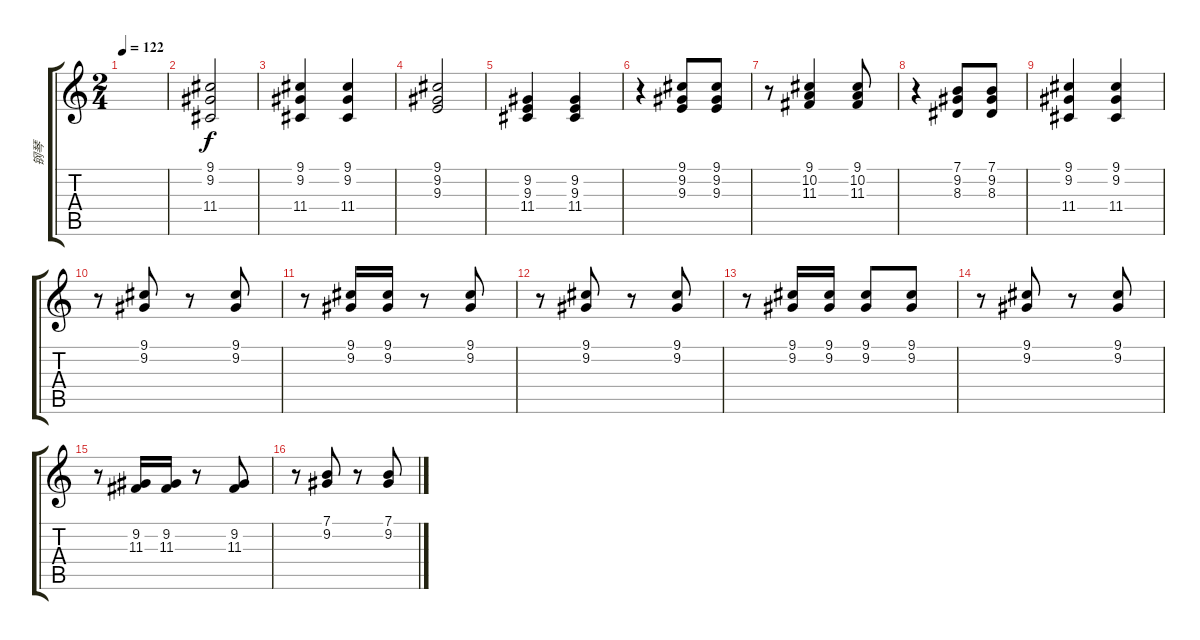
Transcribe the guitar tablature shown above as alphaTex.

\track ("钢琴" "钢琴") {instrument brightacousticpiano}
\staff {score tabs}
\tuning (E4 B3 G3 D3 A2 E2) {hide}
\ts (2 4)
\tempo 122
\clef g2
\ks c
|
(9.1 9.2 11.4).2 |
(9.1 9.2 11.4).4 (9.1 9.2 11.4).4 |
(9.1 9.2 9.3).2 |
(9.2 9.3 11.4).4 (9.2 9.3 11.4).4 |
r.4 (9.1 9.2 9.3).8 (9.1 9.2 9.3).8 |
r.8 (9.1 10.2 11.3).4 (9.1 10.2 11.3).8 |
r.4 (7.1 9.2 8.3).8 (7.1 9.2 8.3).8 |
(9.1 9.2 11.4).4 (9.1 9.2 11.4).4 |
r.8 (9.1 9.2).8 r.8 (9.1 9.2).8 |
r.8 (9.1 9.2).16 (9.1 9.2).16 r.8 (9.1 9.2).8 |
r.8 (9.1 9.2).8 r.8 (9.1 9.2).8 |
r.8 (9.1 9.2).16 (9.1 9.2).16 (9.1 9.2).8 (9.1 9.2).8 |
r.8 (9.1 9.2).8 r.8 (9.1 9.2).8 |
r.8 (9.2 11.3).16 (9.2 11.3).16 r.8 (9.2 11.3).8 |
r.8 (7.1 9.2).8 r.8 (7.1 9.2).8
